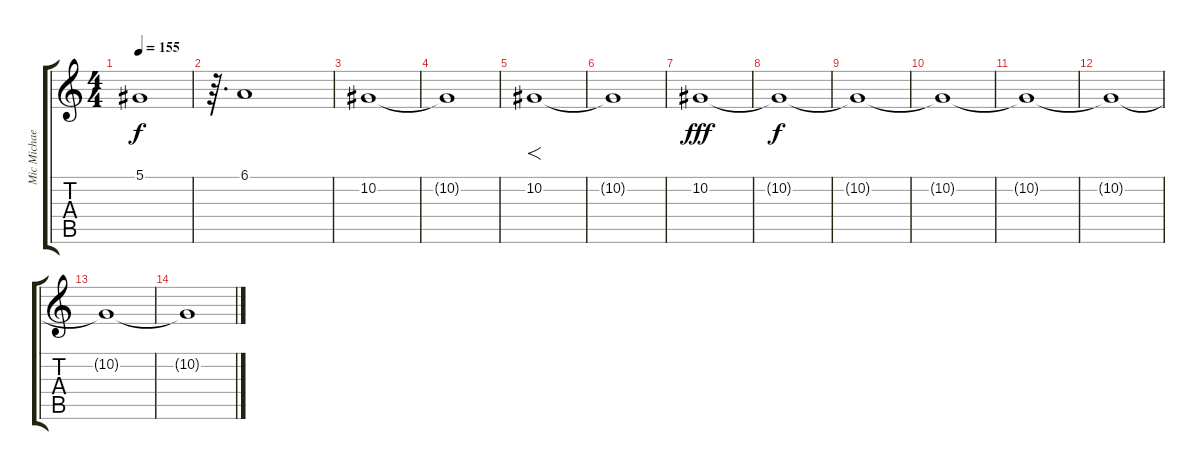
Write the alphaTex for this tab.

\track ("Mic Michaeli" "Mic Michae") {instrument lead1square}
\staff {score tabs}
\tuning (Eb4 Bb3 Gb3 Db3 Ab2 Eb2) {hide}
\ts (4 4)
\tempo 155
\clef g2
\ks c
5.1.1{dy f} |
r.64{d} 6.1.1 |
10.2.1 |
10.2{t}.1 |
10.2.1{f volume 10} |
10.2{t}.1 |
10.2.1{dy fff} |
10.2{t}.1{dy f} |
10.2{t}.1 |
10.2{t}.1 |
10.2{t}.1 |
10.2{t}.1 |
10.2{t}.1 |
10.2{t}.1
